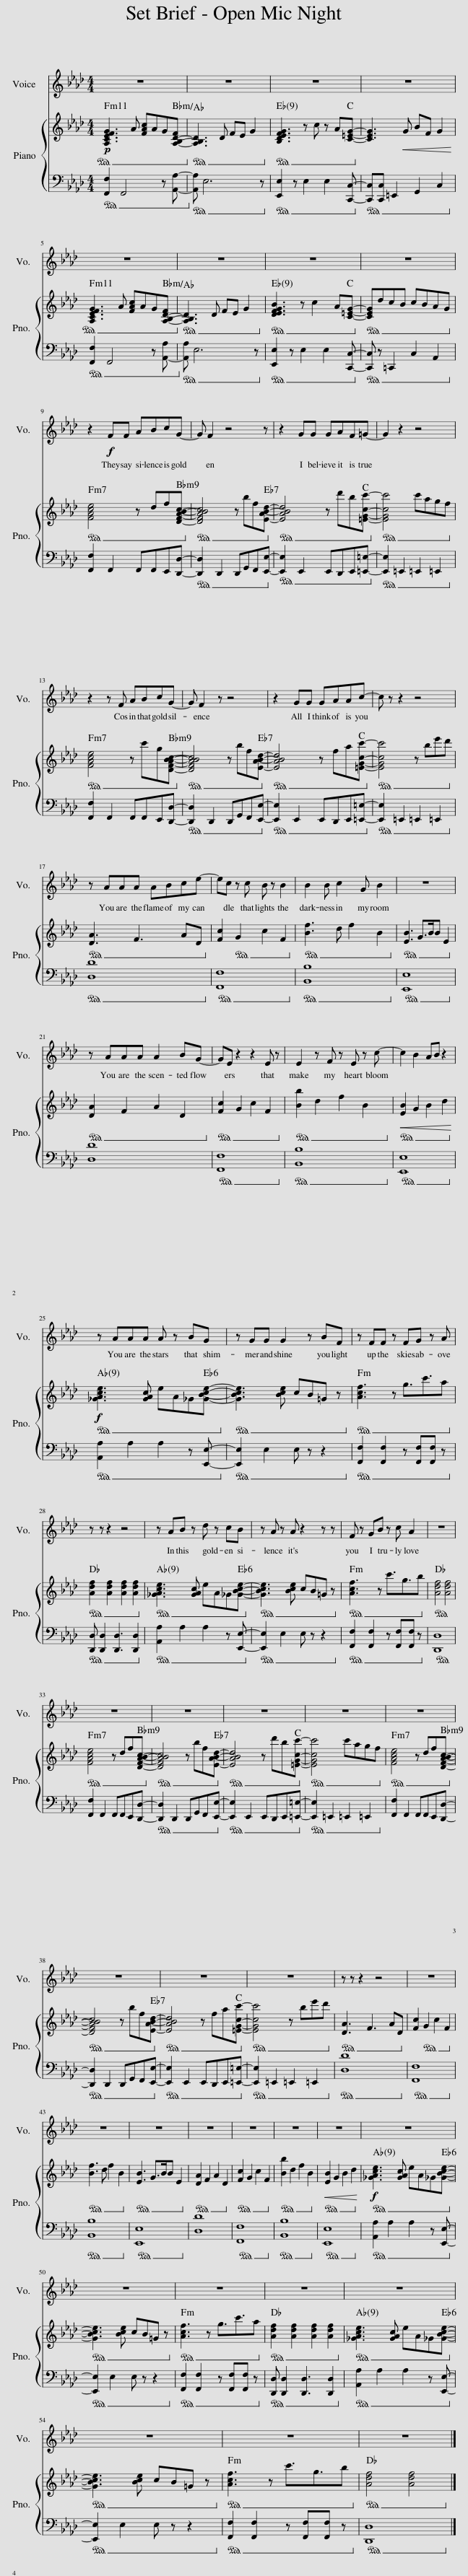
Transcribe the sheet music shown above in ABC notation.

X:1
%%score 1 { 2 | 3 }
L:1/8
M:4/4
I:linebreak $
K:Ab
V:1 treble
V:2 treble
V:3 bass
V:1
 z8 | z8 | z8 | z8 |$ z8 | %5
 z8 | z8 | z8 |$ z2!f! FF ABcG- | G F2 z4 z | %10
 z2 GG GAF=G- | G2 z2 z4 |$ z2 z F ABcG- | G F2 z z4 | z2 GG GAAc- | %15
 c z z2 z4 |$ z AAA ABce- | ec z c B z B2 | B2 B c2 G B2 | z8 |$ %20
 z AAA A2 BG- | GE z2 z2 E z | E2 z F z E z c- | c2 B2 AB z2 |$ z AAA A z BG | %25
 z GG G2 z BF | z FF z FG z A |$ z z z2 z4 | z AB z d z cB | z A z A z2 z z | %30
 F z GB z c A2 | z8 |$ z8 | z8 | z8 | %35
 z8 | z8 |$ z8 | z8 | z8 | %40
 z z z2 z4 | z8 |$ z8 | z8 | z8 | %45
 z8 | z8 | z8 | z8 |$ z8 | %50
 z8 | z8 | z8 |$ z8 | z8 | %55
 z8 |] %56
V:2
!p!!ped! [A,CEFG]3!ped! A [FAc]AG[A,-B,-D-F]!ped-up! |!ped! [A,B,D]3!ped! D FE G2!ped-up! |!ped! [B,DEFG]3!ped! z c z A[C=EG]-!ped-up! | [CEG]3!ped!!<(! G BF G2!<)!!ped-up! |$!ped! [A,CEFG]3!ped! A [FAc]AG[A,-B,-D-F]!ped-up! | %5
!ped! [A,B,D]3!ped! D FE G2!ped-up! |!ped! [DEFGB]3!ped! z c2 A[C=EG]-!ped-up! |!ped! [CEG]!ped!dcB cBAG!ped-up! |$!ped! [FAce]4 z df[DFABc]-!ped-up! |!ped! [DFABc]4!ped! z bf[EABd]-!ped-up! | %10
!ped! [EABd]4!ped! z d'b[=EGcc']-!ped-up! |!ped! [EGcc']4!ped! c'agf!ped-up! |$!ped! [FAce]4 z c'g[DFABc]-!ped-up! |!ped! [DFABc]4!ped! z bf[EABd]-!ped-up! |!ped! [EABd]4!ped! z fa[=EGcc']-!ped-up! | %15
!ped! [EGcc']4!ped! z be'd'!ped-up! |$!ped! [DA]3!ped! F3 AD!ped-up! | [Fc]2!ped! G2 c2 F2!ped-up! |!ped! [Bf]3!ped! d f2 B2!ped-up! |!ped! [EB]3!ped! G>BB E2!ped-up! |$ %20
!ped! [DA]2!ped! F2 A2 D2!ped-up! |!ped! [Fc]2!ped! G2 c2 F2!ped-up! |!ped! [Bb]2!ped! d2 f2 B2!ped-up! |!ped!!<(! [EB]2!ped! G2 B2 d2!ped-up!!<)!!ped-up! |$!f!!ped! [_GAce]3!ped! [GAc] eA_G[GBce]-!ped-up! | %25
!ped! [GBce]3!ped! [Bce] cB=G z!ped-up! |!ped! [Acf]3!ped! z g3/2c'3/2a!ped-up! |$!ped! [Adf]2!ped! [Adf]2 [Adf]2 [Adf]2!ped-up! |!ped! [_GAce]3!ped! [GAc] eA_G[GBce]-!ped-up! |!ped! [GBce]3!ped! [Bce] cB=G z!ped-up! | %30
!ped! [Acf]3!ped! z c'3/2g3/2b!ped-up! |!ped! [Adf]4!ped! [Adf]4!ped-up! |$!ped! [FAce]4 z df[DFABc]-!ped-up! |!ped! [DFABc]4!ped! z bf[EABd]-!ped-up! |!ped! [EABd]4!ped! z d'b[=EGcc']-!ped-up! | %35
!ped! [EGcc']4!ped! c'agf!ped-up! |!ped! [FAce]4 z df[DFABc]-!ped-up! |$!ped! [DFABc]4!ped! z bf[EABd]-!ped-up! |!ped! [EABd]4!ped! z fa[=EGcc']-!ped-up! |!ped! [EGcc']4!ped! z be'd'!ped-up! | %40
!ped! [DA]3!ped! F3 AD!ped-up! | [Fc]2!ped! G2 c2 F2!ped-up! |$!ped! [Bf]3!ped! d f2 B2!ped-up! |!ped! [EB]3!ped! G>BB E2!ped-up! |!ped! [DA]2!ped! F2 A2 D2!ped-up! | %45
!ped! [Fc]2!ped! G2 c2 F2!ped-up! |!ped! [Bb]2!ped! d2 f2 B2!ped-up! |!ped!!<(! [EB]2!ped! G2 B2 d2!ped-up!!<)!!ped-up! |!f!!ped! [_GAce]3!ped! [GAc] eA_G[GBce]-!ped-up! |$!ped! [GBce]3!ped! [Bce] cB=G z!ped-up! | %50
!ped! [Acf]3!ped! z g3/2c'3/2a!ped-up! |!ped! [Adf]2!ped! [Adf]2 [Adf]2 [Adf]2!ped-up! |!ped! [_GAce]3!ped! [GAc] eA_G[GBce]-!ped-up! |$!ped! [GBce]3!ped! [Bce] cB=G z!ped-up! |!ped! [Acf]3!ped! z c'3/2g3/2b!ped-up! | %55
!ped! [Adf]4!ped! [Adf]4!ped-up! |] %56
V:3
 [F,,F,]2 F,,4 z [A,,A,]- | [A,,A,] E,6 z | [E,,E,]2 z E,2 E,2 [C,,C,]- | [C,,C,][C,,C,] =E,,2 G,,2 C,2 |$ [F,,F,]2 F,,4 z [A,,-A,] | %5
 [A,,A,] E,6 z | [E,,E,]2 z E,2 E,2 [C,,C,]- | [C,,C,] z =C,,2 C,2 A,,2 |$ [F,,F,]2 F,,2 F,,F,,E,,[D,,D,]- | [D,,D,]2 D,,2 D,,G,,F,,[E,,E,]- | %10
 [E,,E,]2 E,,2 E,,D,,E,,[=E,,=E,]- | [E,,E,]2 =E,,2 =E,,2 =E,,2 |$ [F,,F,]2 F,,2 F,,F,,E,,[D,,D,]- | [D,,D,]2 D,,2 D,,G,,F,,[E,,E,]- | [E,,E,]2 E,,2 E,,D,,E,,[=E,,=E,]- | %15
 [E,,E,]2 =E,,2 =E,,2 =E,,2 |$ [D,D]8 | [F,,F,]8 | [B,,B,]8 | [E,,E,]8 |$ %20
 [D,D]8 | [F,,F,]8 | [B,,B,]8 | [E,,E,]8 |$ [A,,A,]2 A,2 A,2 z [E,,E,]- | %25
 [E,,E,]2 E,2 E, z z2 | [F,,F,]2 [F,,F,]2 z [F,,F,][F,,F,] z |$ [D,,D,] [D,,D,]2 [D,,D,]3 [D,,D,]2 | [A,,A,]2 A,2 A,2 z [E,,E,]- | [E,,E,]2 E,2 E, z z2 | %30
 [F,,F,]2 [F,,F,]2 z [F,,F,][F,,F,] z | [D,,D,]8 |$ [F,,F,]2 F,,2 F,,F,,E,,[D,,D,]- | [D,,D,]2 D,,2 D,,G,,F,,[E,,E,]- | [E,,E,]2 E,,2 E,,D,,E,,[=E,,=E,]- | %35
 [E,,E,]2 =E,,2 =E,,2 =E,,2 | [F,,F,]2 F,,2 F,,F,,E,,[D,,D,]- |$ [D,,D,]2 D,,2 D,,G,,F,,[E,,E,]- | [E,,E,]2 E,,2 E,,D,,E,,[=E,,=E,]- | [E,,E,]2 =E,,2 =E,,2 =E,,2 | %40
 [D,D]8 | [F,,F,]8 |$ [B,,B,]8 | [E,,E,]8 | [D,D]8 | %45
 [F,,F,]8 | [B,,B,]8 | [E,,E,]8 | [A,,A,]2 A,2 A,2 z [E,,E,]- |$ [E,,E,]2 E,2 E, z z2 | %50
 [F,,F,]2 [F,,F,]2 z [F,,F,][F,,F,] z | [D,,D,] [D,,D,]2 [D,,D,]3 [D,,D,]2 | [A,,A,]2 A,2 A,2 z [E,,E,]- |$ [E,,E,]2 E,2 E, z z2 | [F,,F,]2 [F,,F,]2 z [F,,F,][F,,F,] z | %55
 [D,,D,]8 |] %56
